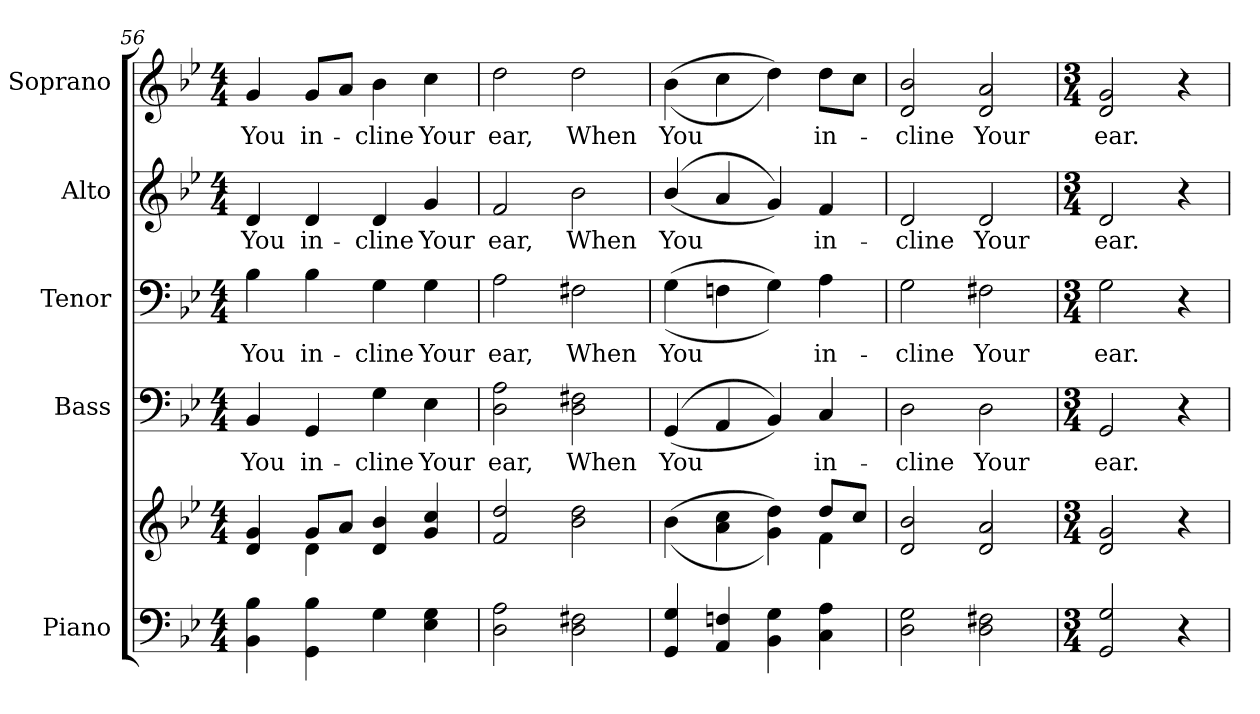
**kern	**kern	**kern	**text	**kern	**text	**kern	**text	**kern	**text
*part5	*part5	*part4	*part4	*part3	*part3	*part2	*part2	*part1	*part1
*staff6	*staff5	*staff4	*staff4	*staff3	*staff3	*staff2	*staff2	*staff1	*staff1
*I"Piano	*	*I"Bass	*	*I"Tenor	*	*I"Alto	*	*I"Soprano	*
*I'Pno.	*	*I'B.	*	*I'T.	*	*I'A.	*	*I'S.	*
*clefF4	*clefG2	*clefF4	*	*clefF4	*	*clefG2	*	*clefG2	*
*k[b-e-]	*k[b-e-]	*k[b-e-]	*	*k[b-e-]	*	*k[b-e-]	*	*k[b-e-]	*
*g:	*g:	*g:	*	*g:	*	*g:	*	*g:	*
*M4/4	*M4/4	*M4/4	*	*M4/4	*	*M4/4	*	*M4/4	*
=56	=56	=56	=56	=56	=56	=56	=56	=56	=56
*	*^	*	*	*	*	*	*	*	*
!	!	!	!	!LO:LY:b:color=#000000	!	!	!	!	!	!
!	!	!	!	!	!	!LO:LY:b:color=#000000	!	!	!	!
!	!	!	!	!	!	!	!	!LO:LY:b:color=#000000	!	!
!	!	!	!	!	!	!	!	!	!	!LO:LY:b:color=#000000
4BB-i\ 4B-i	4di/ 4gi	4ryy	4BB-i/	You	4B-i\	You	4di/	You	4gi/	You
!	!	!	!	!LO:LY:b:color=#000000	!	!	!	!	!	!
!	!	!	!	!	!	!LO:LY:b:color=#000000	!	!	!	!
!	!	!	!	!	!	!	!	!LO:LY:b:color=#000000	!	!
!	!	!	!	!	!	!	!	!	!	!LO:LY:b:color=#000000
4GGi\ 4B-i	8gi/L	4di\	4GGi/	in-	4B-i\	in-	4di/	in-	8gi/L	in-
.	8ai/J	.	.	.	.	.	.	.	8ai/J	.
!	!	!	!	!LO:LY:b:color=#000000	!	!	!	!	!	!
!	!	!	!	!	!	!LO:LY:b:color=#000000	!	!	!	!
!	!	!	!	!	!	!	!	!LO:LY:b:color=#000000	!	!
!	!	!	!	!	!	!	!	!	!	!LO:LY:b:color=#000000
4Gi\	4di/ 4b-i	2ryy	4Gi\	-cline	4Gi\	-cline	4di/	-cline	4b-i\	-cline
!	!	!	!	!LO:LY:b:color=#000000	!	!	!	!	!	!
!	!	!	!	!	!	!LO:LY:b:color=#000000	!	!	!	!
!	!	!	!	!	!	!	!	!LO:LY:b:color=#000000	!	!
!	!	!	!	!	!	!	!	!	!	!LO:LY:b:color=#000000
4E-i\ 4Gi	4gi/ 4cci	.	4E-i\	Your	4Gi\	Your	4gi/	Your	4cci\	Your
*	*v	*v	*	*	*	*	*	*	*	*
!!LO:PB:g=z
=57	=57	=57	=57	=57	=57	=57	=57	=57	=57
!	!	!	!LO:LY:b:color=#000000	!	!	!	!	!	!
!	!	!	!	!	!LO:LY:b:color=#000000	!	!	!	!
!	!	!	!	!	!	!	!LO:LY:b:color=#000000	!	!
!	!	!	!	!	!	!	!	!	!LO:LY:b:color=#000000
2Di\ 2Ai	2fi/ 2ddi	2Di\ 2Ai	ear,	2Ai\	ear,	2fi/	ear,	2ddi\	ear,
!	!	!	!LO:LY:b:color=#000000	!	!	!	!	!	!
!	!	!	!	!	!LO:LY:b:color=#000000	!	!	!	!
!	!	!	!	!	!	!	!LO:LY:b:color=#000000	!	!
!	!	!	!	!	!	!	!	!	!LO:LY:b:color=#000000
2Di\ 2F#Xi	2b-i\ 2ddi	2Di\ 2F#Xi	When	2F#Xi\	When	2b-i\	When	2ddi\	When
=58	=58	=58	=58	=58	=58	=58	=58	=58	=58
*	*^	*	*	*	*	*	*	*	*
!	!	!	!	!LO:LY:b:color=#000000	!	!	!	!	!	!
!	!	!	!	!	!	!LO:LY:b:color=#000000	!	!	!	!
!	!	!	!	!	!	!	!	!LO:LY:b:color=#000000	!	!
!	!	!	!	!	!	!	!	!	!	!LO:LY:b:color=#000000
4GGi/ 4Gi	((4b-i\	2ryy	((4GGi/	You	((4Gi\	You	((4b-i/	You	((4b-i\	You
4AAi/ 4Fni	4ai\ 4cci	.	4AAi/	.	4Fni\	.	4ai/	.	4cci\	.
4BB-i\ 4Gi	4gi\ 4ddi))	4ryy	4BB-i/))	.	4Gi\))	.	4gi/))	.	4ddi\))	.
!	!	!	!	!LO:LY:b:color=#000000	!	!	!	!	!	!
!	!	!	!	!	!	!LO:LY:b:color=#000000	!	!	!	!
!	!	!	!	!	!	!	!	!LO:LY:b:color=#000000	!	!
!	!	!	!	!	!	!	!	!	!	!LO:LY:b:color=#000000
4Ci\ 4Ai	8ddi/L	4fi\	4Ci/	in-	4Ai\	in-	4fi/	in-	8ddi\L	in-
.	8cci/J	.	.	.	.	.	.	.	8cci\J	.
*	*v	*v	*	*	*	*	*	*	*	*
=59	=59	=59	=59	=59	=59	=59	=59	=59	=59
!	!	!	!LO:LY:b:color=#000000	!	!	!	!	!	!
!	!	!	!	!	!LO:LY:b:color=#000000	!	!	!	!
!	!	!	!	!	!	!	!LO:LY:b:color=#000000	!	!
!	!	!	!	!	!	!	!	!	!LO:LY:b:color=#000000
2Di\ 2Gi	2di/ 2b-i	2Di\	-cline	2Gi\	-cline	2di/	-cline	2di/ 2b-i	-cline
!	!	!	!LO:LY:b:color=#000000	!	!	!	!	!	!
!	!	!	!	!	!LO:LY:b:color=#000000	!	!	!	!
!	!	!	!	!	!	!	!LO:LY:b:color=#000000	!	!
!	!	!	!	!	!	!	!	!	!LO:LY:b:color=#000000
2Di\ 2F#Xi	2di/ 2ai	2Di\	Your	2F#Xi\	Your	2di/	Your	2di/ 2ai	Your
!!LO:PB:g=z
=60	=60	=60	=60	=60	=60	=60	=60	=60	=60
*M3/4	*M3/4	*M3/4	*	*M3/4	*	*M3/4	*	*M3/4	*
!	!	!	!LO:LY:b:color=#000000	!	!	!	!	!	!
!	!	!	!	!	!LO:LY:b:color=#000000	!	!	!	!
!	!	!	!	!	!	!	!LO:LY:b:color=#000000	!	!
!	!	!	!	!	!	!	!	!	!LO:LY:b:color=#000000
2GGi/ 2Gi	2di/ 2gi	2GGi/	ear.	2Gi\	ear.	2di/	ear.	2di/ 2gi	ear.
4r	4r	4r	.	4r	.	4r	.	4r	.
=	=	=	=	=	=	=	=	=	=
*-	*-	*-	*-	*-	*-	*-	*-	*-	*-
